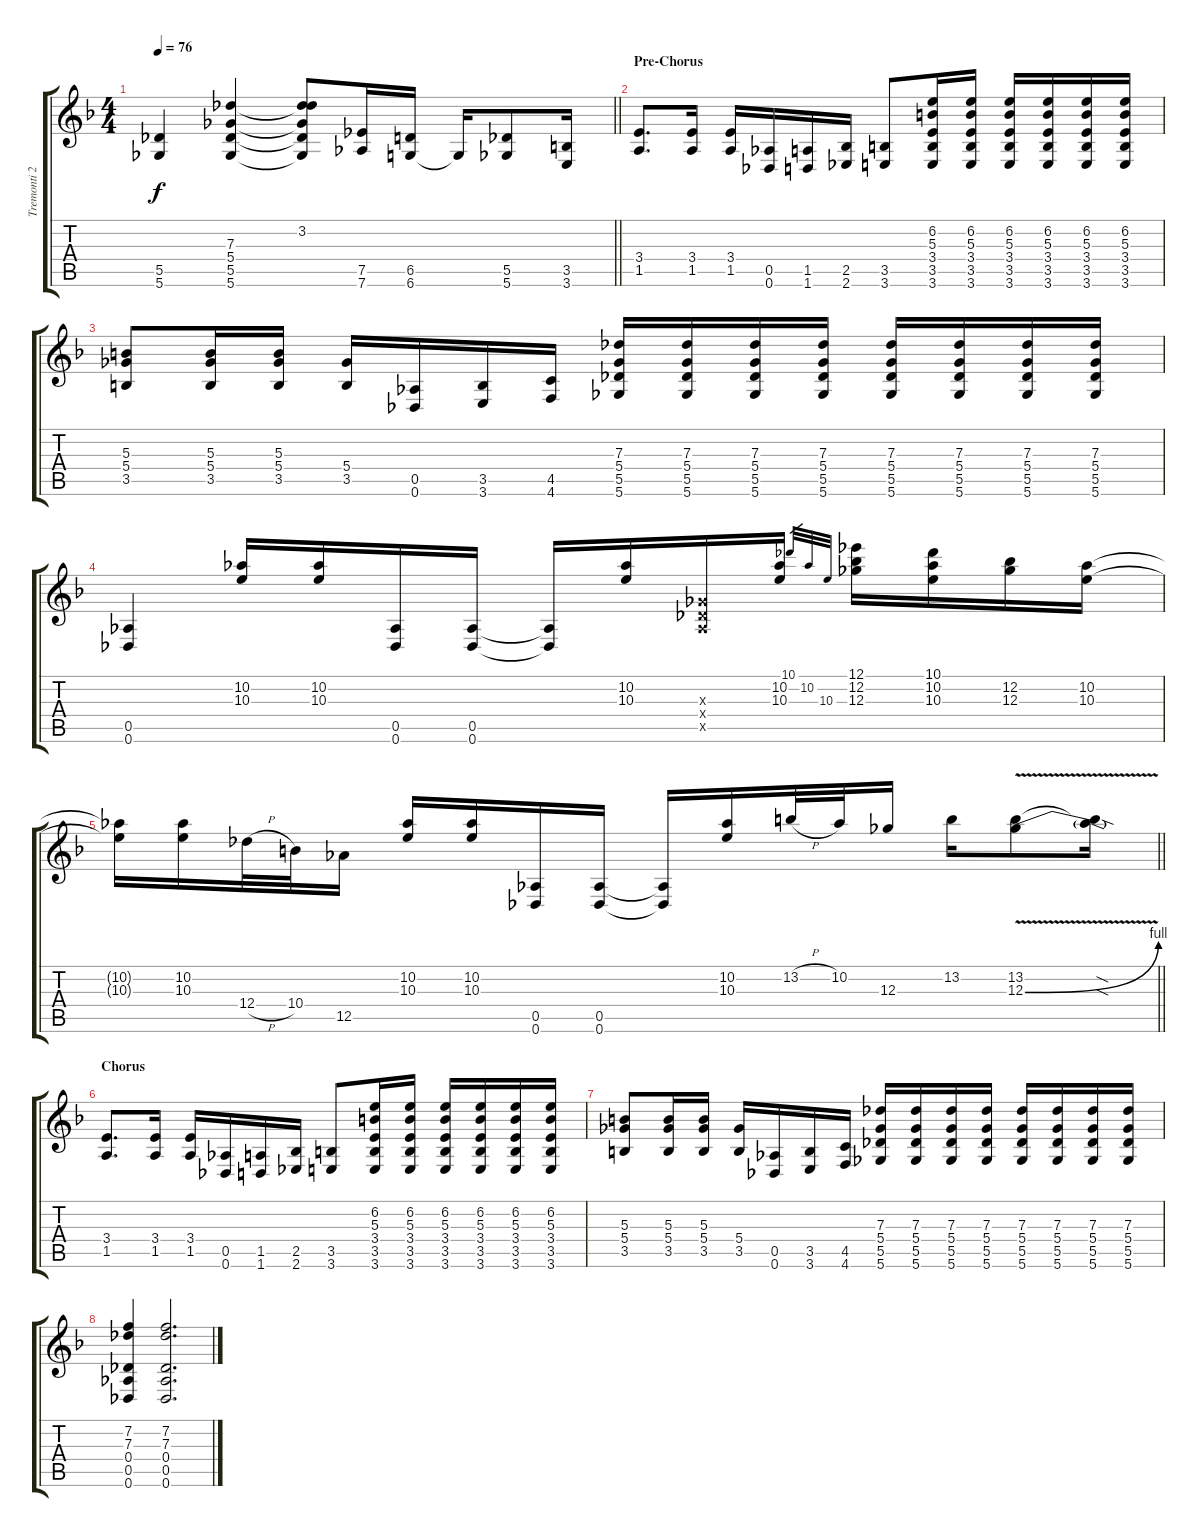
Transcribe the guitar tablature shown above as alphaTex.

\track ("Tremonti 2" "Tremonti 2") {instrument overdrivenguitar}
\staff {score tabs}
\tuning (Eb4 Bb3 Gb3 Db3 Ab2 Db2) {hide}
\ts (4 4)
\tempo 76
\clef g2
\barLineRight lightlight
\ks f
(5.5 5.6).4{dy f} (7.3 5.4 5.5 5.6).4 (3.2{t} 7.3{t} 5.4{t} 5.5{t} 5.6{t}).8 (7.5 7.6).16 (6.5 6.6).16 6.6{t}.16 (5.5 5.6).8 (3.5 3.6).16 |
\section ("" "Pre-Chorus")
(3.4 1.5).8{d} (3.4 1.5).16 (3.4 1.5).16 (0.5 0.6).16 (1.5 1.6).16 (2.5 2.6).16 (3.5 3.6).8 (6.2 5.3 3.4 3.5 3.6).16 (6.2 5.3 3.4 3.5 3.6).16 (6.2 5.3 3.4 3.5 3.6).16 (6.2 5.3 3.4 3.5 3.6).16 (6.2 5.3 3.4 3.5 3.6).16 (6.2 5.3 3.4 3.5 3.6).16 |
(5.3 5.4 3.5).8 (5.3 5.4 3.5).16 (5.3 5.4 3.5).16 (5.4 3.5).16 (0.5 0.6).16 (3.5 3.6).16 (4.5 4.6).16 (7.3 5.4 5.5 5.6).16 (7.3 5.4 5.5 5.6).16 (7.3 5.4 5.5 5.6).16 (7.3 5.4 5.5 5.6).16 (7.3 5.4 5.5 5.6).16 (7.3 5.4 5.5 5.6).16 (7.3 5.4 5.5 5.6).16 (7.3 5.4 5.5 5.6).16 |
(0.5 0.6).4 (10.2 10.3).16 (10.2 10.3).16 (0.5 0.6).16 (0.5 0.6).16 (0.5{t} 0.6{t}).16 (10.2 10.3).16 (0.3{x} 0.4{x} 0.5{x}).16 (10.2 10.3).16 10.1.32{gr} 10.2.32{gr} 10.3.32{gr} (12.1 12.2 12.3).16 (10.1 10.2 10.3).16 (12.2 12.3).16 (10.2 10.3).16 |
\barLineRight lightlight
(10.2{t} 10.3{t}).16 (10.2 10.3).16 12.4{h}.32 10.4.32 12.5.16 (10.2 10.3).16 (10.2 10.3).16 (0.5 0.6).16 (0.5 0.6).16 (0.5{t} 0.6{t}).16 (10.2 10.3).16 13.2{h}.32 10.2.32 12.3.16 13.2.16 (13.2{v} 12.3{be (bend 0 0 60 4)}).8 (13.2{sod t} 12.3{sod t}).16 |
\section ("" "Chorus")
(3.4 1.5).8{d} (3.4 1.5).16 (3.4 1.5).16 (0.5 0.6).16 (1.5 1.6).16 (2.5 2.6).16 (3.5 3.6).8 (6.2 5.3 3.4 3.5 3.6).16 (6.2 5.3 3.4 3.5 3.6).16 (6.2 5.3 3.4 3.5 3.6).16 (6.2 5.3 3.4 3.5 3.6).16 (6.2 5.3 3.4 3.5 3.6).16 (6.2 5.3 3.4 3.5 3.6).16 |
(5.3 5.4 3.5).8 (5.3 5.4 3.5).16 (5.3 5.4 3.5).16 (5.4 3.5).16 (0.5 0.6).16 (3.5 3.6).16 (4.5 4.6).16 (7.3 5.4 5.5 5.6).16 (7.3 5.4 5.5 5.6).16 (7.3 5.4 5.5 5.6).16 (7.3 5.4 5.5 5.6).16 (7.3 5.4 5.5 5.6).16 (7.3 5.4 5.5 5.6).16 (7.3 5.4 5.5 5.6).16 (7.3 5.4 5.5 5.6).16 |
(7.2 7.3 0.4 0.5 0.6).4 (7.2 7.3 0.4 0.5 0.6).2{d}
